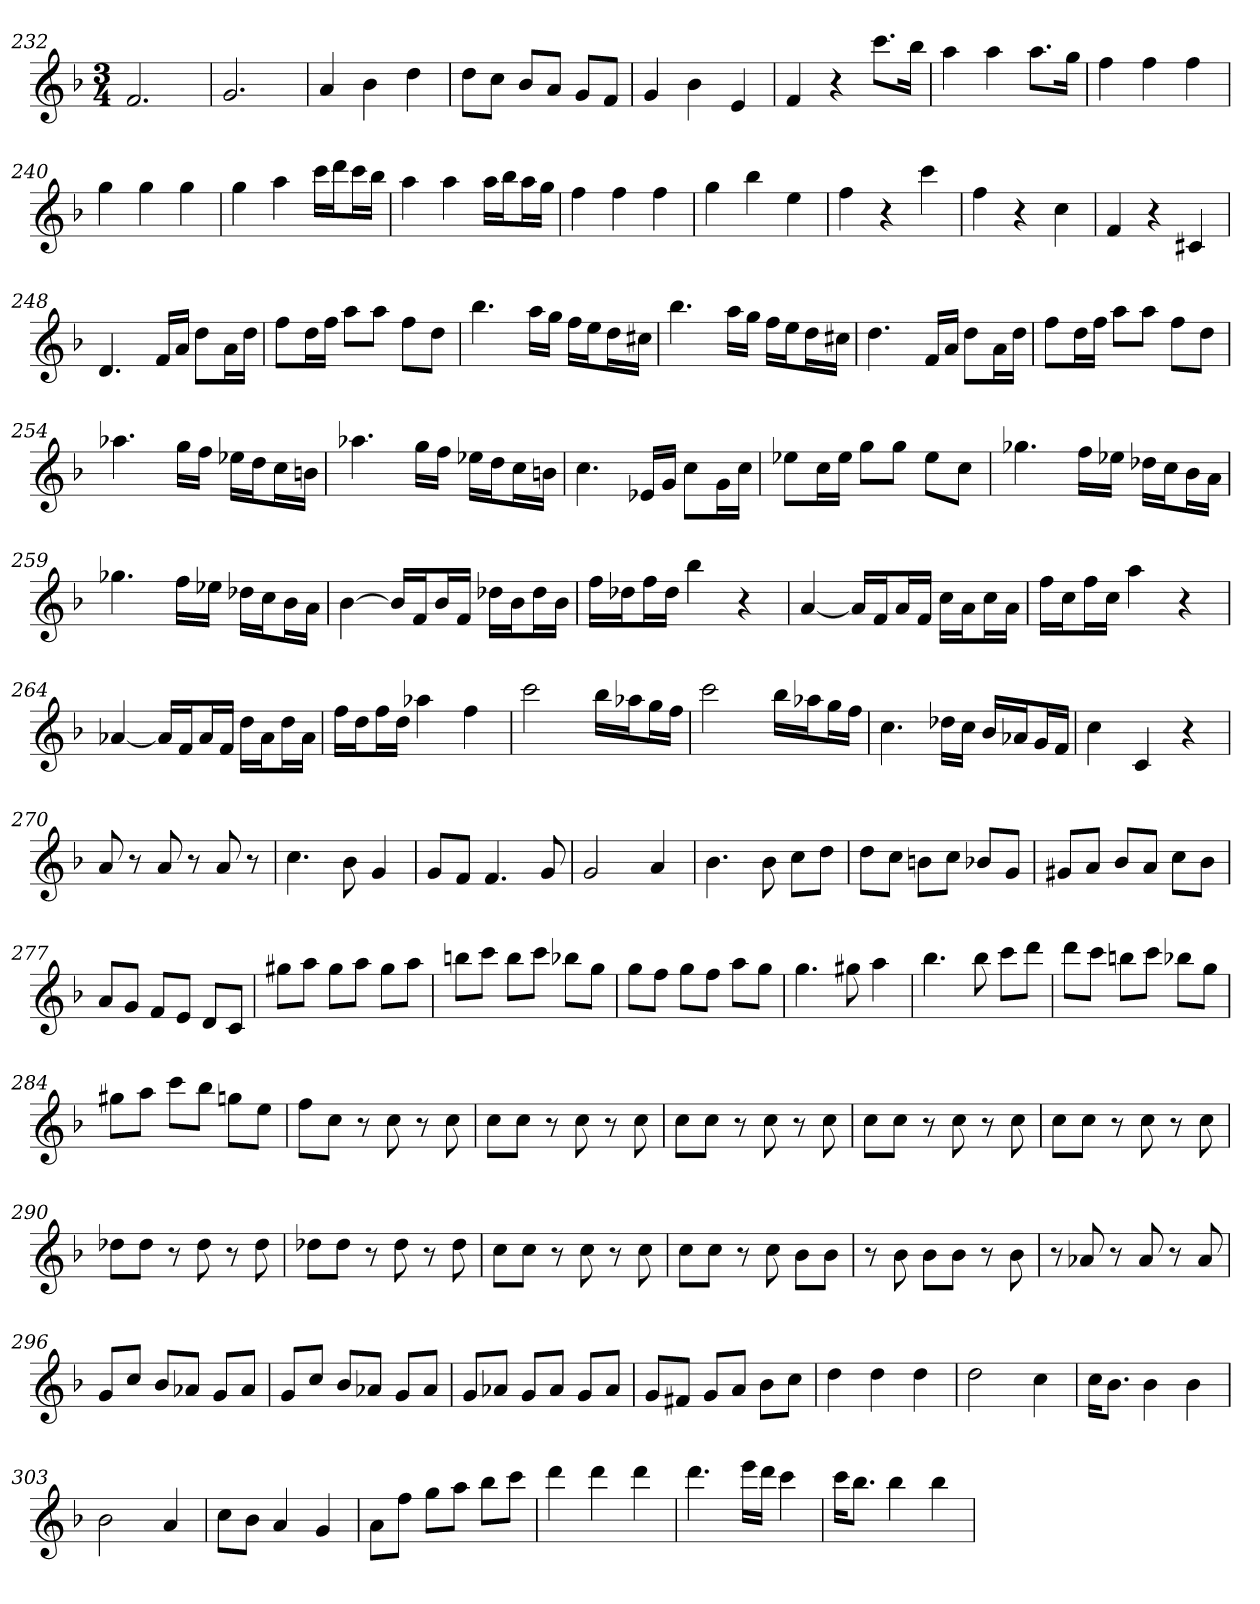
**kern
*part1
*staff1
*clefG2
*k[b-]
*F:
*M3/4
=232
2.f
=233
2.g
=234
4a
4b-
4dd
=235
8dd\L
8cc\J
8b-/L
8a/J
8g/L
8f/J
=236
4g
4b-
4e
=237
4f
4r
8.ccc\L
16bb-\Jk
=238
4aa
4aa
8.aa\L
16gg\Jk
=239
4ff
4ff
4ff
=240
4gg
4gg
4gg
=241
4gg
4aa
16ccc\LL
16ddd\J
16ccc\L
16bb-\JJ
=242
4aa
4aa
16aa\LL
16bb-\J
16aa\L
16gg\JJ
=243
4ff
4ff
4ff
=244
4gg
4bb-
4ee
=245
4ff
4r
4ccc
=246
4ff
4r
4cc
=247
4f
4r
4c#X
=248
4.d
16f/LL
16a/JJ
8dd\L
16a\L
16dd\JJ
=249
8ff\L
16dd\L
16ff\JJ
8aa\L
8aa\J
8ff\L
8dd\J
=250
4.bb-
16aa\LL
16gg\JJ
16ff\LL
16ee\J
16dd\L
16cc#X\JJ
=251
4.bb-
16aa\LL
16gg\JJ
16ff\LL
16ee\J
16dd\L
16cc#X\JJ
=252
4.dd
16f/LL
16a/JJ
8dd\L
16a\L
16dd\JJ
=253
8ff\L
16dd\L
16ff\JJ
8aa\L
8aa\J
8ff\L
8dd\J
=254
4.aa-X
16gg\LL
16ff\JJ
16ee-X\LL
16dd\J
16cc\L
16bn\JJ
=255
4.aa-X
16gg\LL
16ff\JJ
16ee-X\LL
16dd\J
16cc\L
16bn\JJ
=256
4.cc
16e-X/LL
16g/JJ
8cc\L
16g\L
16cc\JJ
=257
8ee-X\L
16cc\L
16ee-\JJ
8gg\L
8gg\J
8ee-\L
8cc\J
=258
4.gg-X
16ff\LL
16ee-X\JJ
16dd-X\LL
16cc\J
16b-\L
16a\JJ
=259
4.gg-X
16ff\LL
16ee-X\JJ
16dd-X\LL
16cc\J
16b-\L
16a\JJ
=260
[4b-
16b-/LL]
16f/J
16b-/L
16f/JJ
16dd-X\LL
16b-\J
16dd-\L
16b-\JJ
=261
16ff\LL
16dd-X\J
16ff\L
16dd-\JJ
4bb-
4r
=262
[4a
16a/LL]
16f/J
16a/L
16f/JJ
16cc\LL
16a\J
16cc\L
16a\JJ
=263
16ff\LL
16cc\J
16ff\L
16cc\JJ
4aa
4r
=264
[4a-X
16a-/LL]
16f/J
16a-/L
16f/JJ
16dd\LL
16a-\J
16dd\L
16a-\JJ
=265
16ff\LL
16dd\J
16ff\L
16dd\JJ
4aa-X
4ff
=266
2ccc
16bb-\LL
16aa-X\J
16gg\L
16ff\JJ
=267
2ccc
16bb-\LL
16aa-X\J
16gg\L
16ff\JJ
=268
4.cc
16dd-X\LL
16cc\JJ
16b-/LL
16a-X/J
16g/L
16f/JJ
=269
4cc
4c
4r
=270
8a
8r
8a
8r
8a
8r
=271
4.cc
8b-
4g
=272
8g/L
8f/J
4.f
8g
=273
2g
4a
=274
4.b-
8b-
8cc\L
8dd\J
=275
8dd\L
8cc\J
8bn\L
8cc\J
8b-X/L
8g/J
=276
8g#X/L
8a/J
8b-/L
8a/J
8cc\L
8b-\J
=277
8a/L
8g/J
8f/L
8e/J
8d/L
8c/J
=278
8gg#X\L
8aa\J
8gg#\L
8aa\J
8gg#\L
8aa\J
=279
8bbn\L
8ccc\J
8bb\L
8ccc\J
8bb-X\L
8gg\J
=280
8gg\L
8ff\J
8gg\L
8ff\J
8aa\L
8gg\J
=281
4.gg
8gg#X
4aa
=282
4.bb-
8bb-
8ccc\L
8ddd\J
=283
8ddd\L
8ccc\J
8bbn\L
8ccc\J
8bb-X\L
8gg\J
=284
8gg#X\L
8aa\J
8ccc\L
8bb-\J
8ggn\L
8ee\J
=285
8ff\L
8cc\J
8r
8cc
8r
8cc
=286
8cc\L
8cc\J
8r
8cc
8r
8cc
=287
8cc\L
8cc\J
8r
8cc
8r
8cc
=288
8cc\L
8cc\J
8r
8cc
8r
8cc
=289
8cc\L
8cc\J
8r
8cc
8r
8cc
=290
8dd-X\L
8dd-\J
8r
8dd-
8r
8dd-
=291
8dd-X\L
8dd-\J
8r
8dd-
8r
8dd-
=292
8cc\L
8cc\J
8r
8cc
8r
8cc
=293
8cc\L
8cc\J
8r
8cc
8b-\L
8b-\J
=294
8r
8b-
8b-\L
8b-\J
8r
8b-
=295
8r
8a-X
8r
8a-
8r
8a-
=296
8g/L
8cc/J
8b-/L
8a-X/J
8g/L
8a-/J
=297
8g/L
8cc/J
8b-/L
8a-X/J
8g/L
8a-/J
=298
8g/L
8a-X/J
8g/L
8a-/J
8g/L
8a-/J
=299
8g/L
8f#X/J
8g/L
8a/J
8b-\L
8cc\J
=300
4dd
4dd
4dd
=301
2dd
4cc
=302
16cc\KL
8.b-\J
4b-
4b-
=303
2b-
4a
=304
8cc\L
8b-\J
4a
4g
=305
8a\L
8ff\J
8gg\L
8aa\J
8bb-\L
8ccc\J
=306
4ddd
4ddd
4ddd
=307
4.ddd
16eee\LL
16ddd\JJ
4ccc
=308
16ccc\KL
8.bb-\J
4bb-
4bb-
=
*-
